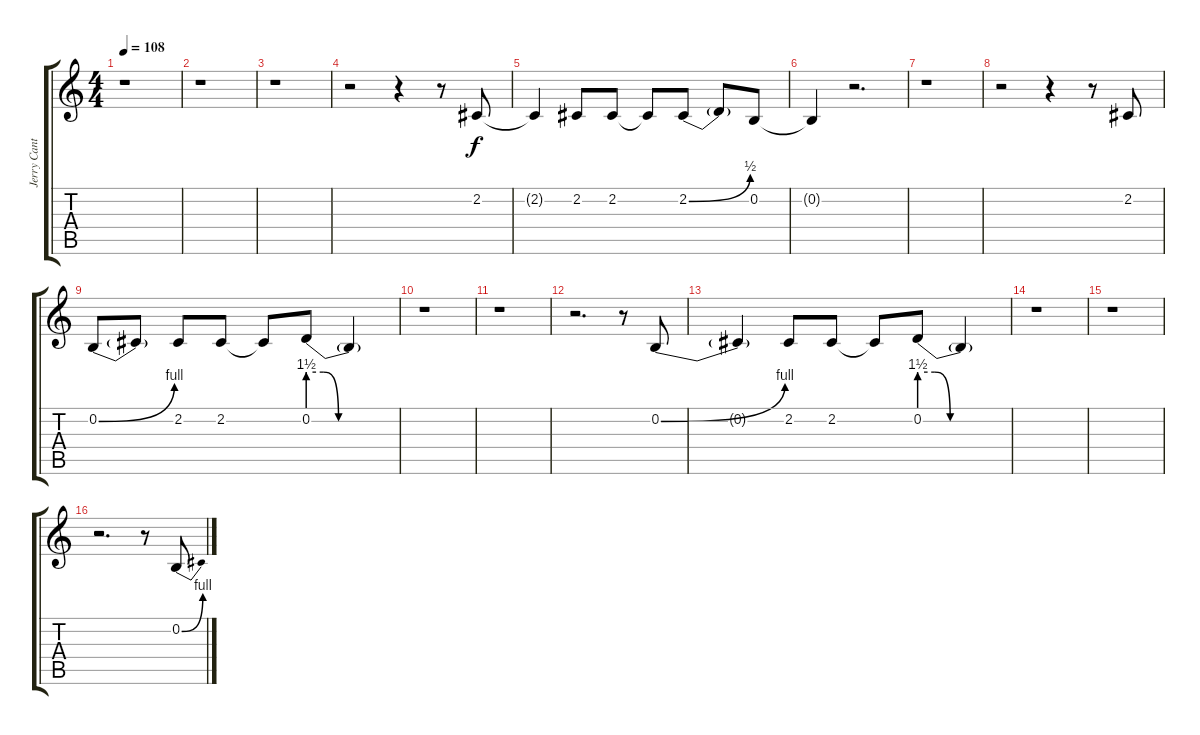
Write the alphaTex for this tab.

\track ("Jerry Cantrell- Backing Vocals" "Jerry Cant") {instrument lead2sawtooth}
\staff {score tabs}
\tuning (E4 B3 G3 D3 A2 E2) {hide}
\ts (4 4)
\tempo 108
\clef g2
\ks c
r.1{dy f} |
r.1 |
r.1 |
r.2 r.4 r.8 2.2.8 |
2.2{t}.4 2.2.8 2.2.8 2.2{t}.8 2.2{be (bend 0 0 60 2)}.8 2.2{t}.8 0.2.8 |
0.2{t}.4 r.2{d} |
r.1 |
r.2 r.4 r.8 2.2.8 |
0.2{be (bend 0 0 60 4)}.8 0.2{t}.8 2.2.8 2.2.8 2.2{t}.8 0.2{be (custom 0 6 10 6 20 0 40 0 60 0)}.8 0.2{t}.4 |
r.1 |
r.1 |
r.2{d} r.8 0.2{be (bend 0 0 60 4)}.8 |
0.2{t}.4 2.2.8 2.2.8 2.2{t}.8 0.2{be (custom 0 6 10 6 20 0 40 0 60 0)}.8 0.2{t}.4 |
r.1 |
r.1 |
r.2{d} r.8 0.2{be (bend 0 0 60 4)}.8
